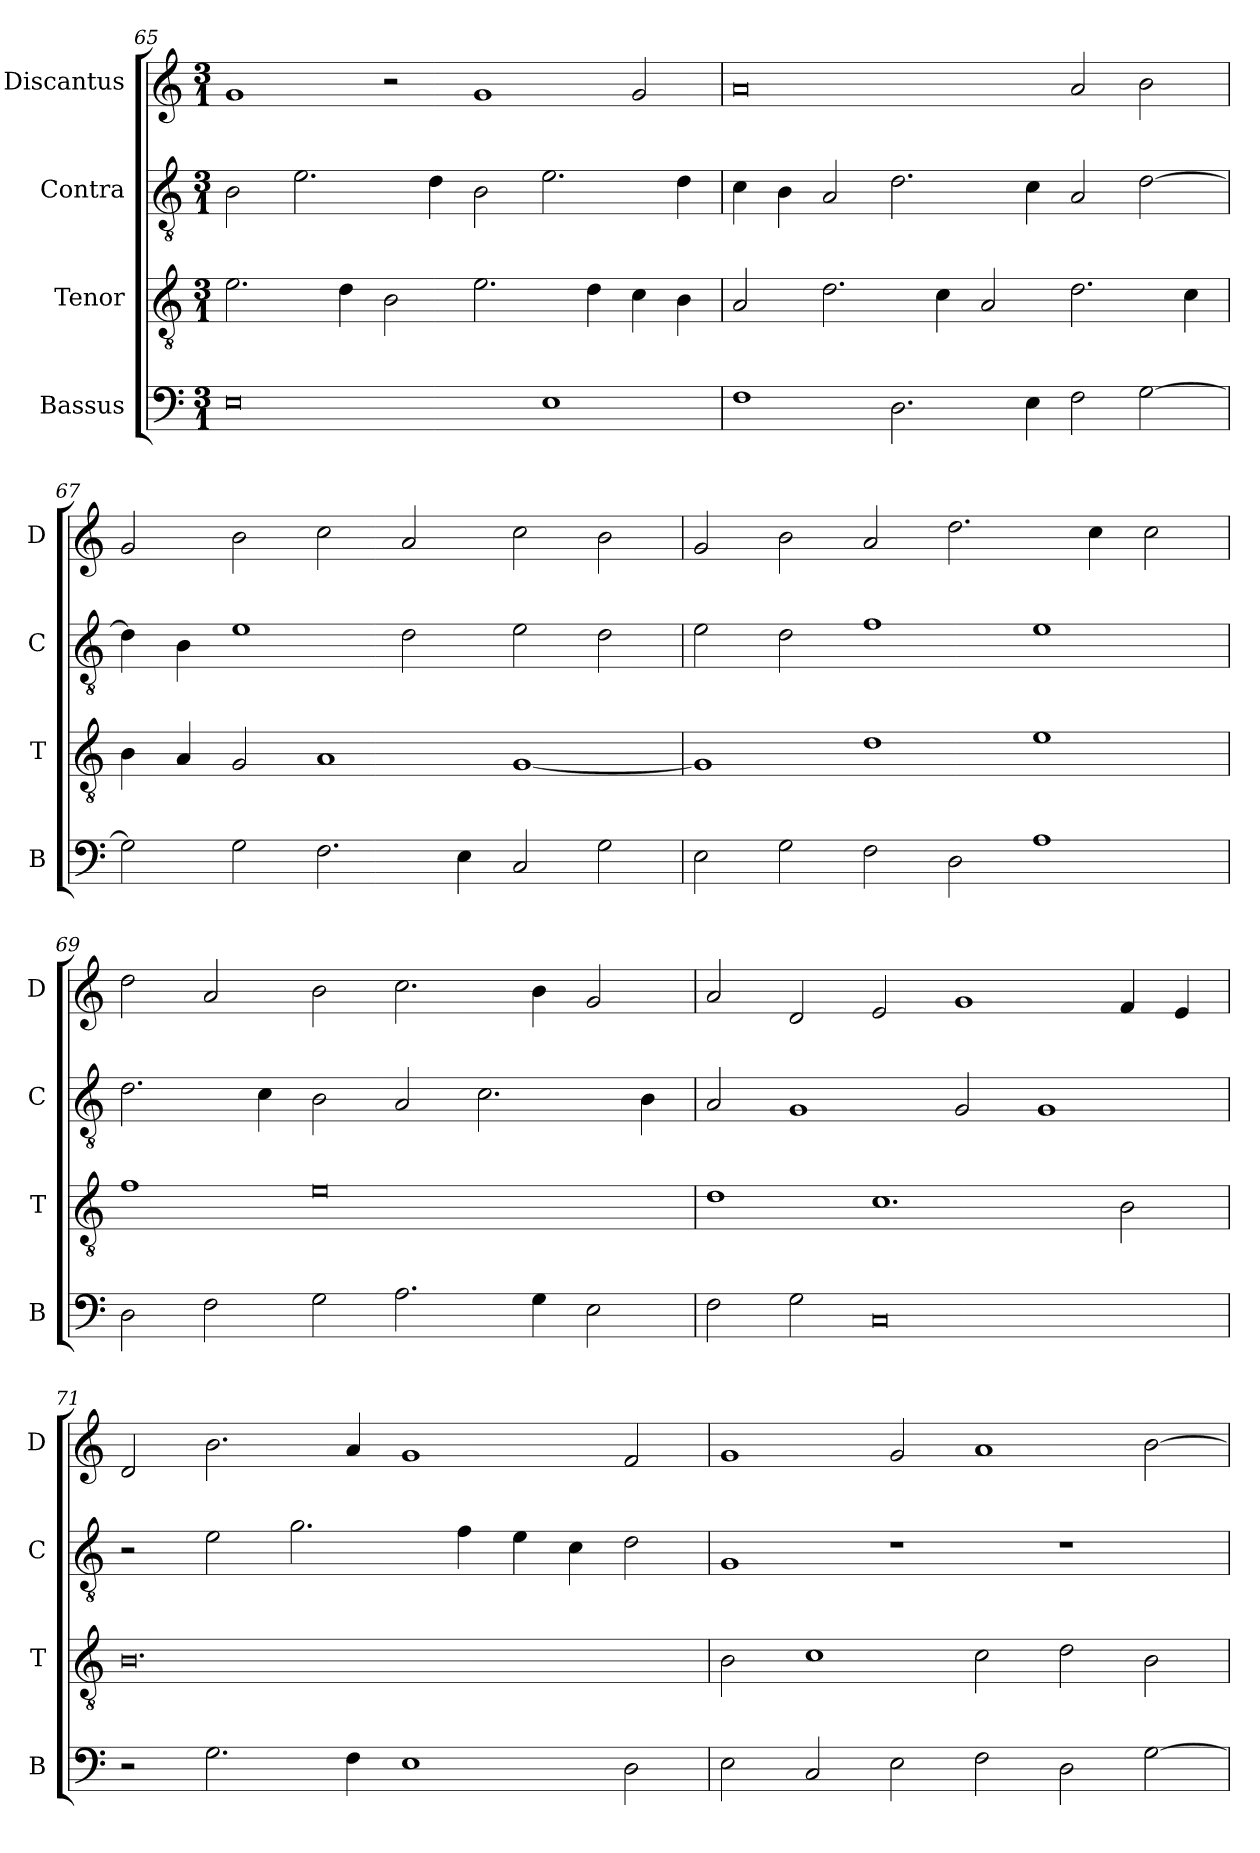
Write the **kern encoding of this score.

**kern	**kern	**kern	**kern
*part4	*part3	*part2	*part1
*staff4	*staff3	*staff2	*staff1
*I"Bassus	*I"Tenor	*I"Contra	*I"Discantus
*I'B	*I'T	*I'C	*I'D
*clefF4	*clefGv2	*clefGv2	*clefG2
*k[]	*k[]	*k[]	*k[]
*M3/1	*M3/1	*M3/1	*M3/1
=65	=65	=65	=65
0E	2.e\	2B\	1g
.	.	2.e\	.
.	4d\	.	.
.	2B\	.	2r
.	.	4d\	.
.	2.e\	2B\	1g
1E	.	2.e\	.
.	4d\	.	.
.	4c\	.	2g/
.	4B\	4d\	.
=66	=66	=66	=66
1F	2A/	4c\	0a
.	.	4B\	.
.	2.d\	2A/	.
2.D\	.	2.d\	.
.	4c\	.	.
.	2A/	.	.
4E\	.	4c\	.
2F\	2.d\	2A/	2a/
[2G\	.	[2d\	2b\
.	4c\	.	.
=67	=67	=67	=67
2G\]	4B\	4d\]	2g/
.	4A/	4B\	.
2G\	2G/	1e	2b\
2.F\	1A	.	2cc\
.	.	2d\	2a/
4E\	.	.	.
2C/	[1G	2e\	2cc\
2G\	.	2d\	2b\
=68	=68	=68	=68
2E\	1G]	2e\	2g/
2G\	.	2d\	2b\
2F\	1d	1f	2a/
2D\	.	.	2.dd\
1A	1e	1e	.
.	.	.	4cc\
.	.	.	2cc\
=69	=69	=69	=69
2D\	1f	2.d\	2dd\
2F\	.	.	2a/
.	.	4c\	.
2G\	0e	2B\	2b\
2.A\	.	2A/	2.cc\
.	.	2.c\	.
4G\	.	.	4b\
2E\	.	.	2g/
.	.	4B\	.
=70	=70	=70	=70
2F\	1d	2A/	2a/
2G\	.	1G	2d/
0C	1.c	.	2e/
.	.	2G/	1g
.	.	1G	.
.	2B\	.	4f/
.	.	.	4e/
=71	=71	=71	=71
2r	0.B	2r	2d/
2.G\	.	2e\	2.b\
.	.	2.g\	.
4F\	.	.	4a/
1E	.	.	1g
.	.	4f\	.
.	.	4e\	.
.	.	4c\	.
2D\	.	2d\	2f/
=72	=72	=72	=72
2E\	2B\	1G	1g
2C/	1c	.	.
2E\	.	1r	2g/
2F\	2c\	.	1a
2D\	2d\	1r	.
[2G\	2B\	.	[2b\
=	=	=	=
*-	*-	*-	*-
